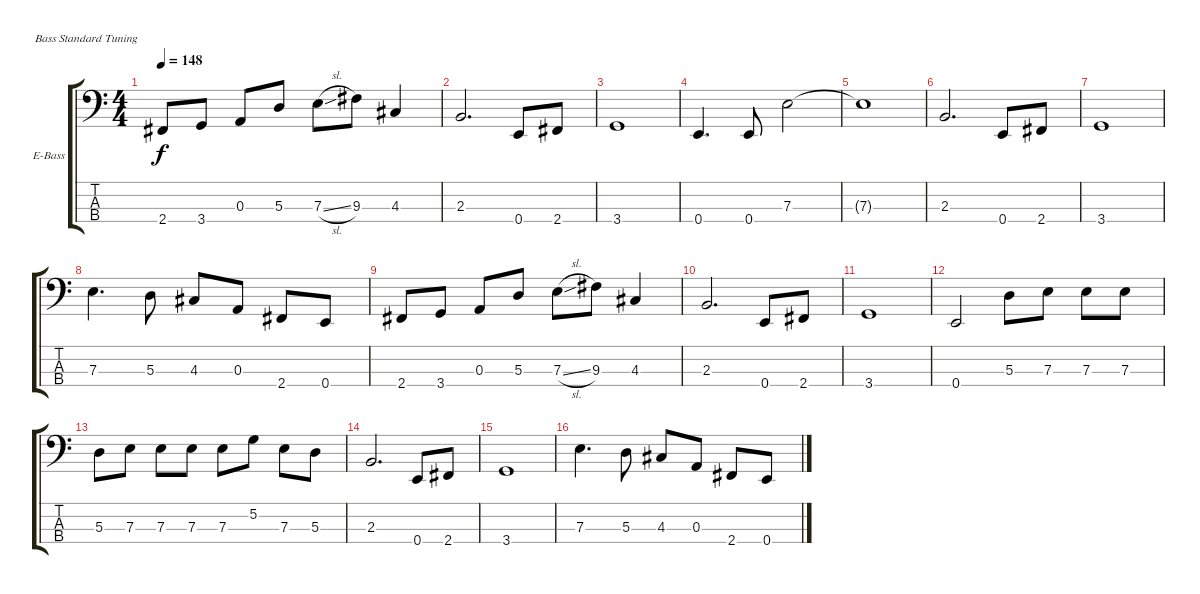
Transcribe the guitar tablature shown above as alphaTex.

\bracketExtendMode groupsimilarinstruments
\firstSystemTrackNameOrientation horizontal
\otherSystemsTrackNameOrientation horizontal
\track ("Bass" "E-Bass") {instrument electricbassfinger}
\staff {score tabs}
\tuning (G2 D2 A1 E1)
\ts (4 4)
\tempo 148
\clef f4
\ks c
2.4.8{dy f} 3.4.8 0.3.8 5.3.8 7.3{sl}.8 9.3.8 4.3.4 |
2.3.2{d} 0.4.8 2.4.8 |
3.4.1 |
0.4.4{d} 0.4.8 7.3.2 |
7.3{t}.1 |
2.3.2{d} 0.4.8 2.4.8 |
3.4.1 |
7.3.4{d} 5.3.8 4.3.8 0.3.8 2.4.8 0.4.8 |
2.4.8 3.4.8 0.3.8 5.3.8 7.3{sl}.8 9.3.8 4.3.4 |
2.3.2{d} 0.4.8 2.4.8 |
3.4.1 |
0.4.2 5.3.8 7.3.8 7.3.8 7.3.8 |
5.3.8 7.3.8 7.3.8 7.3.8 7.3.8 5.2.8 7.3.8 5.3.8 |
2.3.2{d} 0.4.8 2.4.8 |
3.4.1 |
7.3.4{d} 5.3.8 4.3.8 0.3.8 2.4.8 0.4.8
